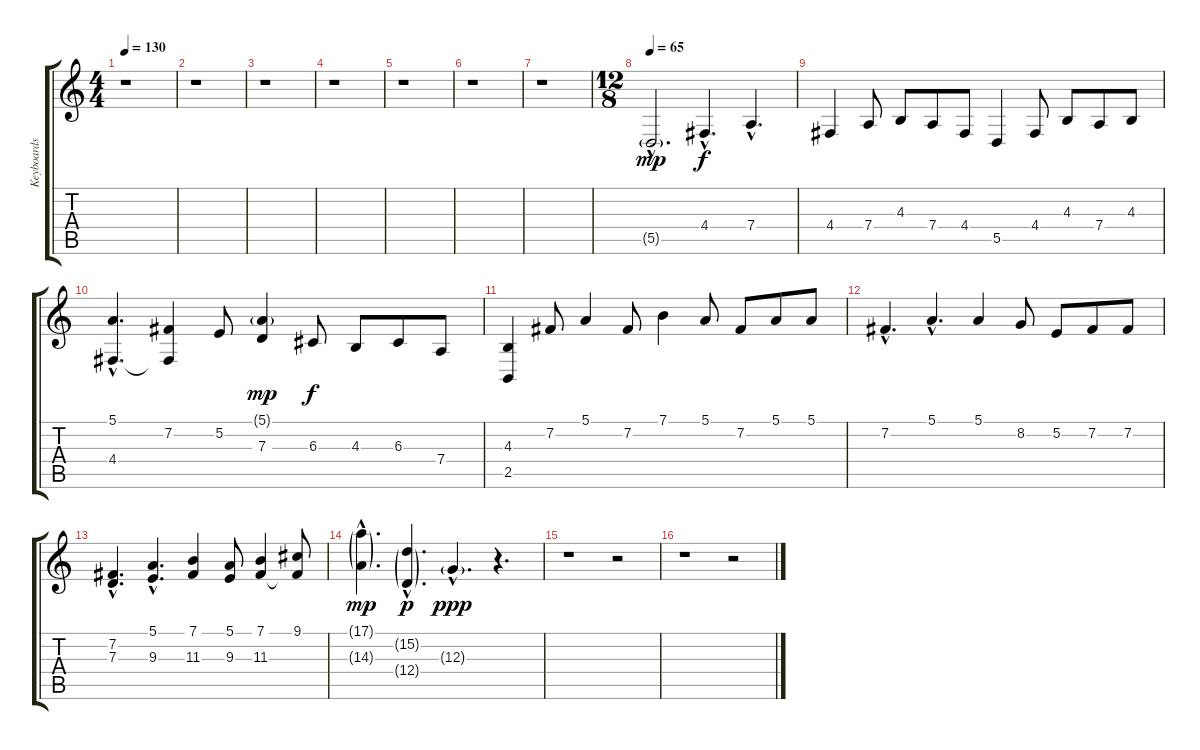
\track ("Keyboards" "Keyboards") {instrument cello}
\staff {score tabs}
\tuning (E4 B3 G3 D3 A2 E2) {hide}
\ts (4 4)
\tempo 130
\clef g2
\ks c
r.1{dy mp} |
r.1 |
r.1 |
r.1 |
r.1 |
r.1 |
r.1 |
\ts (12 8)
\tempo 65
5.5{g hac}.2{d} 4.4{hac}.4{d dy f} 7.4{hac}.4{d} |
4.4.4 7.4.8 4.3.8 7.4.8 4.4.8 5.5.4 4.4.8 4.3.8 7.4.8 4.3.8 |
(5.1{hac} 4.4{hac}).4{d} (7.2 4.4{t}).4 5.2.8 (5.1{g} 7.3).4{dy mp} 6.3.8{dy f} 4.3.8 6.3.8 7.4.8 |
(4.3 2.5).4 7.2.8 5.1.4 7.2.8 7.1.4 5.1.8 7.2.8 5.1.8 5.1.8 |
7.2{hac}.4{d} 5.1{hac}.4{d} 5.1.4 8.2.8 5.2.8 7.2.8 7.2.8 |
(7.2{hac} 7.3{hac}).4{d} (5.1{hac} 9.3{hac}).4{d} (7.1 11.3).4 (5.1 9.3).8 (7.1 11.3).4 (9.1 11.3{t}).8 |
(17.1{g hac} 14.3{g hac}).4{d dy mp} (15.2{g hac} 12.4{g hac}).4{d dy p} 12.3{g hac}.4{d dy ppp volume 13} r.4{d} |
r.1 r.2 |
r.1 r.2
